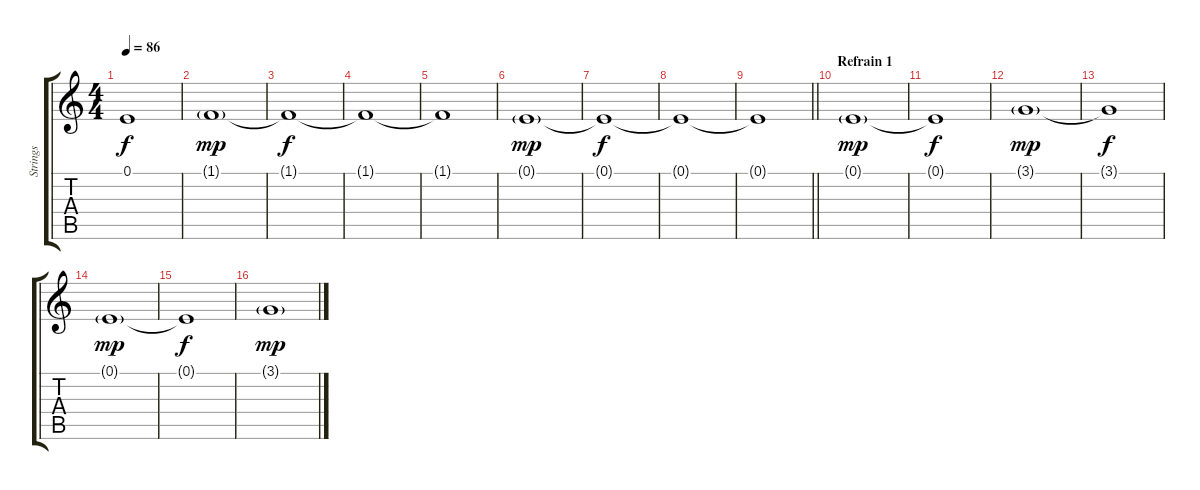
\track ("Strings" "Strings") {instrument choiraahs}
\staff {score tabs}
\tuning (E4 B3 G3 D3 A2 E2) {hide}
\ts (4 4)
\tempo 86
\clef g2
\ks c
0.1{t}.1{dy f} |
1.1{g}.1{dy mp} |
1.1{t}.1{dy f} |
1.1{t}.1 |
1.1{t}.1 |
0.1{g}.1{dy mp} |
0.1{t}.1{dy f} |
0.1{t}.1 |
\barLineRight lightlight
0.1{t}.1 |
\section ("" "Refrain 1")
0.1{g}.1{dy mp} |
0.1{t}.1{dy f} |
3.1{g}.1{dy mp} |
3.1{t}.1{dy f} |
0.1{g}.1{dy mp} |
0.1{t}.1{dy f} |
3.1{g}.1{dy mp}
